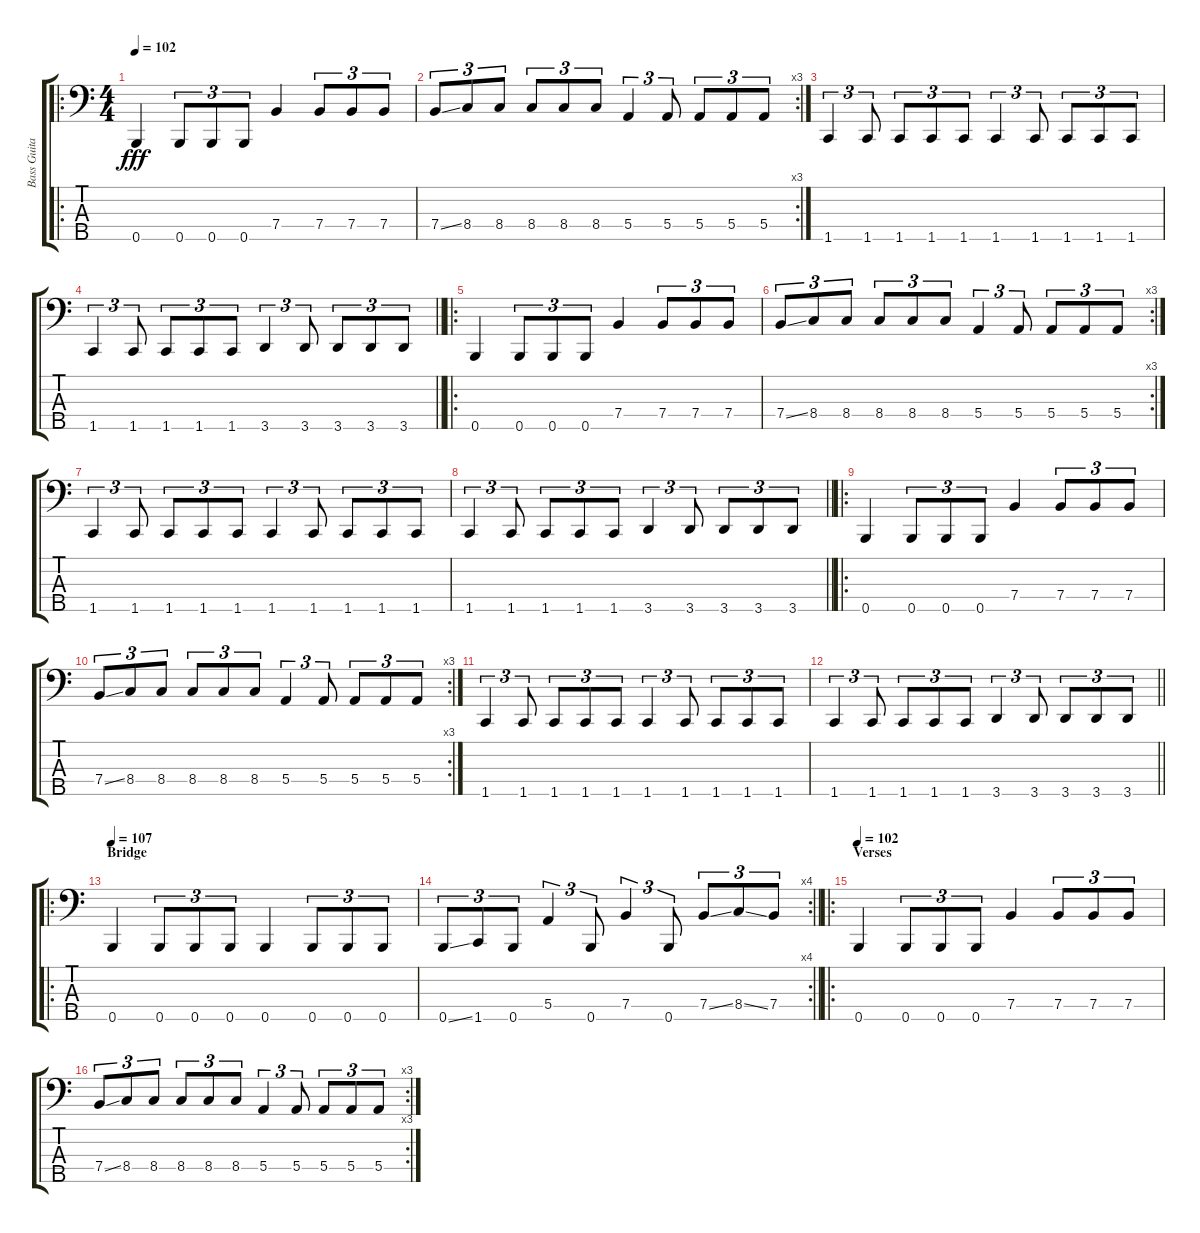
\track ("Bass Guitar" "Bass Guita") {instrument electricbassfinger}
\staff {score tabs}
\tuning (Gb2 D2 A1 E1 B0) {hide}
\ro
\ts (4 4)
\tempo 102
\clef f4
\ks c
0.5.4{dy fff} 0.5.8{tu (3 2)} 0.5.8{tu (3 2)} 0.5.8{tu (3 2)} 7.4.4 7.4.8{tu (3 2)} 7.4.8{tu (3 2)} 7.4.8{tu (3 2)} |
\rc 3
7.4{ss}.8{tu (3 2)} 8.4.8{tu (3 2)} 8.4.8{tu (3 2)} 8.4.8{tu (3 2)} 8.4.8{tu (3 2)} 8.4.8{tu (3 2)} 5.4.4{tu (3 2)} 5.4.8{tu (3 2)} 5.4.8{tu (3 2)} 5.4.8{tu (3 2)} 5.4.8{tu (3 2)} |
1.5.4{tu (3 2)} 1.5.8{tu (3 2)} 1.5.8{tu (3 2)} 1.5.8{tu (3 2)} 1.5.8{tu (3 2)} 1.5.4{tu (3 2)} 1.5.8{tu (3 2)} 1.5.8{tu (3 2)} 1.5.8{tu (3 2)} 1.5.8{tu (3 2)} |
\barLineRight lightlight
1.5.4{tu (3 2)} 1.5.8{tu (3 2)} 1.5.8{tu (3 2)} 1.5.8{tu (3 2)} 1.5.8{tu (3 2)} 3.5.4{tu (3 2)} 3.5.8{tu (3 2)} 3.5.8{tu (3 2)} 3.5.8{tu (3 2)} 3.5.8{tu (3 2)} |
\ro
0.5.4 0.5.8{tu (3 2)} 0.5.8{tu (3 2)} 0.5.8{tu (3 2)} 7.4.4 7.4.8{tu (3 2)} 7.4.8{tu (3 2)} 7.4.8{tu (3 2)} |
\rc 3
7.4{ss}.8{tu (3 2)} 8.4.8{tu (3 2)} 8.4.8{tu (3 2)} 8.4.8{tu (3 2)} 8.4.8{tu (3 2)} 8.4.8{tu (3 2)} 5.4.4{tu (3 2)} 5.4.8{tu (3 2)} 5.4.8{tu (3 2)} 5.4.8{tu (3 2)} 5.4.8{tu (3 2)} |
1.5.4{tu (3 2)} 1.5.8{tu (3 2)} 1.5.8{tu (3 2)} 1.5.8{tu (3 2)} 1.5.8{tu (3 2)} 1.5.4{tu (3 2)} 1.5.8{tu (3 2)} 1.5.8{tu (3 2)} 1.5.8{tu (3 2)} 1.5.8{tu (3 2)} |
\barLineRight lightlight
1.5.4{tu (3 2)} 1.5.8{tu (3 2)} 1.5.8{tu (3 2)} 1.5.8{tu (3 2)} 1.5.8{tu (3 2)} 3.5.4{tu (3 2)} 3.5.8{tu (3 2)} 3.5.8{tu (3 2)} 3.5.8{tu (3 2)} 3.5.8{tu (3 2)} |
\ro
0.5.4 0.5.8{tu (3 2)} 0.5.8{tu (3 2)} 0.5.8{tu (3 2)} 7.4.4 7.4.8{tu (3 2)} 7.4.8{tu (3 2)} 7.4.8{tu (3 2)} |
\rc 3
7.4{ss}.8{tu (3 2)} 8.4.8{tu (3 2)} 8.4.8{tu (3 2)} 8.4.8{tu (3 2)} 8.4.8{tu (3 2)} 8.4.8{tu (3 2)} 5.4.4{tu (3 2)} 5.4.8{tu (3 2)} 5.4.8{tu (3 2)} 5.4.8{tu (3 2)} 5.4.8{tu (3 2)} |
1.5.4{tu (3 2)} 1.5.8{tu (3 2)} 1.5.8{tu (3 2)} 1.5.8{tu (3 2)} 1.5.8{tu (3 2)} 1.5.4{tu (3 2)} 1.5.8{tu (3 2)} 1.5.8{tu (3 2)} 1.5.8{tu (3 2)} 1.5.8{tu (3 2)} |
\barLineRight lightlight
1.5.4{tu (3 2)} 1.5.8{tu (3 2)} 1.5.8{tu (3 2)} 1.5.8{tu (3 2)} 1.5.8{tu (3 2)} 3.5.4{tu (3 2)} 3.5.8{tu (3 2)} 3.5.8{tu (3 2)} 3.5.8{tu (3 2)} 3.5.8{tu (3 2)} |
\ro
\section ("" "Bridge")
\tempo 107
0.5.4 0.5.8{tu (3 2)} 0.5.8{tu (3 2)} 0.5.8{tu (3 2)} 0.5.4 0.5.8{tu (3 2)} 0.5.8{tu (3 2)} 0.5.8{tu (3 2)} |
\rc 4
\barLineRight lightlight
0.5{ss}.8{tu (3 2)} 1.5.8{tu (3 2)} 0.5.8{tu (3 2)} 5.4.4{tu (3 2)} 0.5.8{tu (3 2)} 7.4.4{tu (3 2)} 0.5.8{tu (3 2)} 7.4{ss}.8{tu (3 2)} 8.4{ss}.8{tu (3 2)} 7.4.8{tu (3 2)} |
\ro
\section ("" "Verses")
\tempo 102
0.5.4 0.5.8{tu (3 2)} 0.5.8{tu (3 2)} 0.5.8{tu (3 2)} 7.4.4 7.4.8{tu (3 2)} 7.4.8{tu (3 2)} 7.4.8{tu (3 2)} |
\rc 3
7.4{ss}.8{tu (3 2)} 8.4.8{tu (3 2)} 8.4.8{tu (3 2)} 8.4.8{tu (3 2)} 8.4.8{tu (3 2)} 8.4.8{tu (3 2)} 5.4.4{tu (3 2)} 5.4.8{tu (3 2)} 5.4.8{tu (3 2)} 5.4.8{tu (3 2)} 5.4.8{tu (3 2)}
